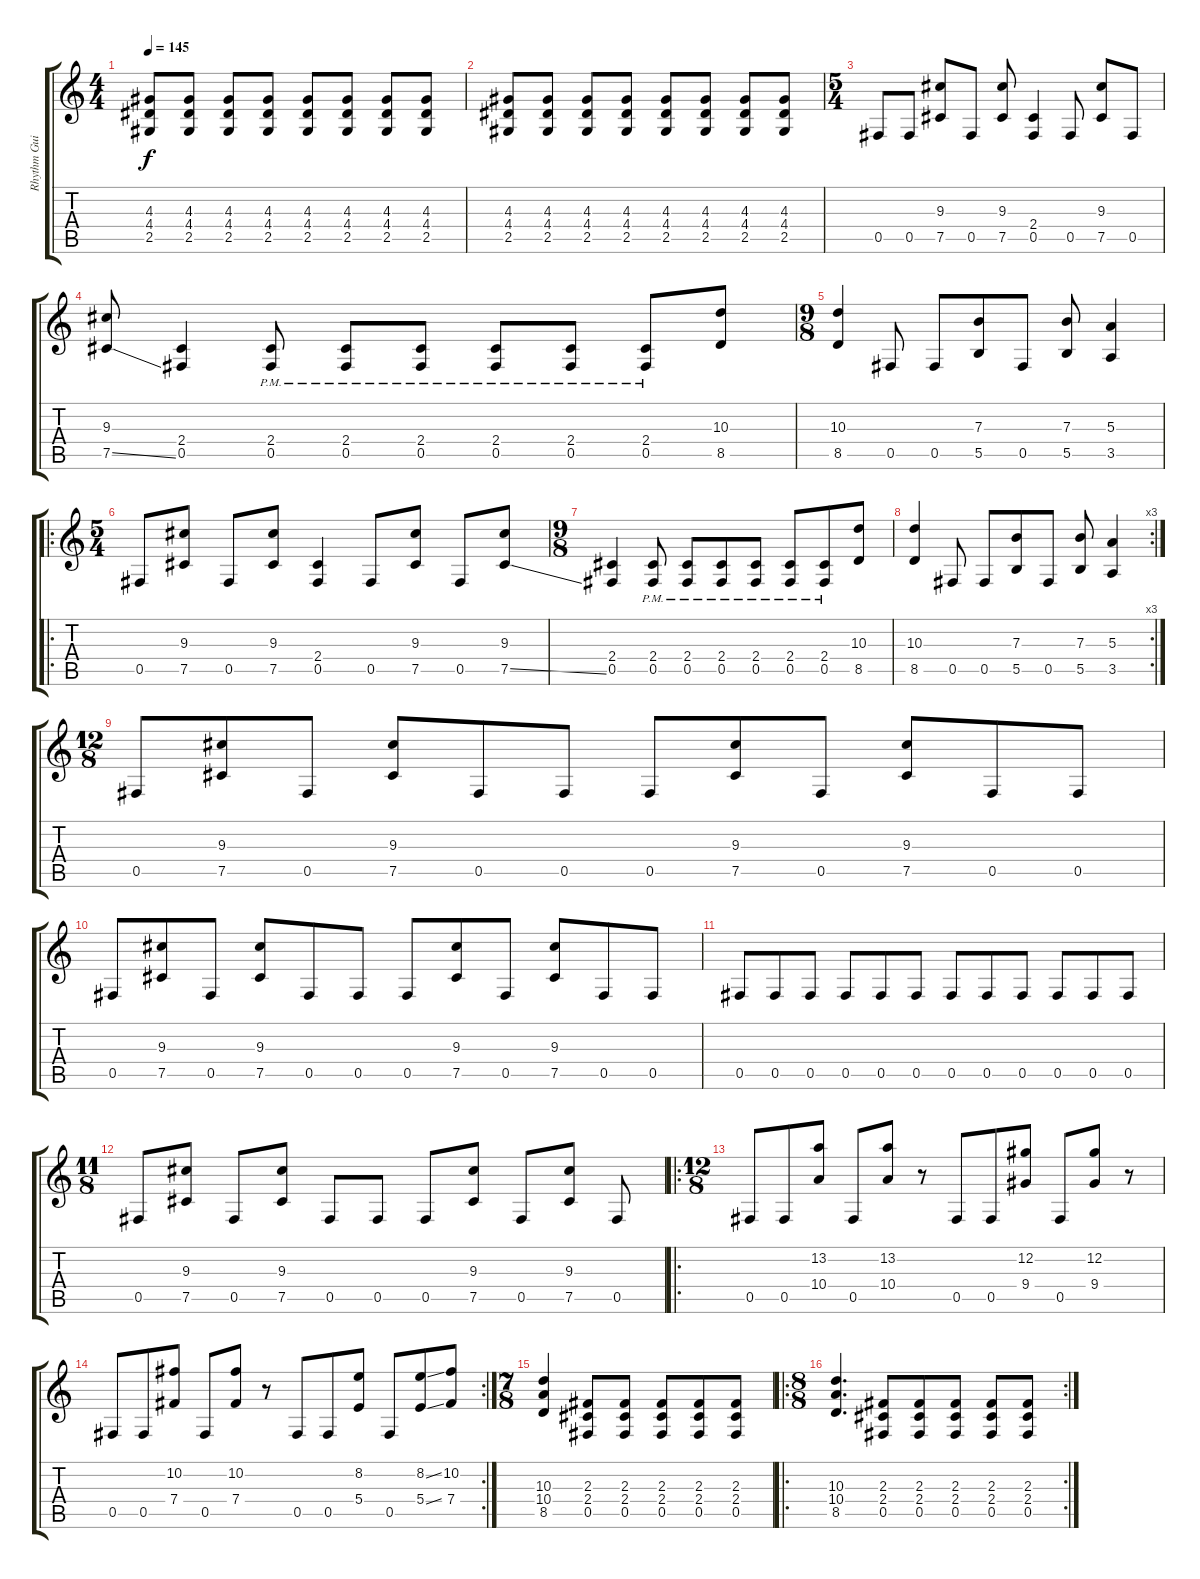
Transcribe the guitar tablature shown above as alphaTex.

\track ("Rhythm Guitar 1" "Rhythm Gui") {instrument distortionguitar}
\staff {score tabs}
\tuning (Db4 Ab3 E3 B2 Gb2 B1) {hide}
\ts (4 4)
\tempo 145
\clef g2
\ks c
(4.3 4.4 2.5).8{dy f} (4.3 4.4 2.5).8 (4.3 4.4 2.5).8 (4.3 4.4 2.5).8 (4.3 4.4 2.5).8 (4.3 4.4 2.5).8 (4.3 4.4 2.5).8 (4.3 4.4 2.5).8 |
(4.3 4.4 2.5).8 (4.3 4.4 2.5).8 (4.3 4.4 2.5).8 (4.3 4.4 2.5).8 (4.3 4.4 2.5).8 (4.3 4.4 2.5).8 (4.3 4.4 2.5).8 (4.3 4.4 2.5).8 |
\ts (5 4)
0.5.8 0.5.8 (9.3 7.5).8 0.5.8 (9.3 7.5).8 (2.4 0.5).4 0.5.8 (9.3 7.5).8 0.5.8 |
(9.3 7.5{ss}).8 (2.4 0.5).4 (2.4{pm} 0.5{pm}).8 (2.4{pm} 0.5{pm}).8 (2.4{pm} 0.5{pm}).8 (2.4{pm} 0.5{pm}).8 (2.4{pm} 0.5{pm}).8 (2.4{pm} 0.5{pm}).8 (10.3 8.5).8 |
\ts (9 8)
(10.3 8.5).4 0.5.8 0.5.8 (7.3 5.5).8 0.5.8 (7.3 5.5).8 (5.3 3.5).4 |
\ro
\ts (5 4)
0.5.8 (9.3 7.5).8 0.5.8 (9.3 7.5).8 (2.4 0.5).4 0.5.8 (9.3 7.5).8 0.5.8 (9.3 7.5{ss}).8 |
\ts (9 8)
(2.4 0.5).4 (2.4{pm} 0.5{pm}).8 (2.4{pm} 0.5{pm}).8 (2.4{pm} 0.5{pm}).8 (2.4{pm} 0.5{pm}).8 (2.4{pm} 0.5{pm}).8 (2.4{pm} 0.5{pm}).8 (10.3 8.5).8 |
\rc 3
(10.3 8.5).4 0.5.8 0.5.8 (7.3 5.5).8 0.5.8 (7.3 5.5).8 (5.3 3.5).4 |
\ts (12 8)
0.5.8 (9.3 7.5).8 0.5.8 (9.3 7.5).8 0.5.8 0.5.8 0.5.8 (9.3 7.5).8 0.5.8 (9.3 7.5).8 0.5.8 0.5.8 |
0.5.8 (9.3 7.5).8 0.5.8 (9.3 7.5).8 0.5.8 0.5.8 0.5.8 (9.3 7.5).8 0.5.8 (9.3 7.5).8 0.5.8 0.5.8 |
0.5.8 0.5.8 0.5.8 0.5.8 0.5.8 0.5.8 0.5.8 0.5.8 0.5.8 0.5.8 0.5.8 0.5.8 |
\ts (11 8)
0.5.8 (9.3 7.5).8 0.5.8 (9.3 7.5).8 0.5.8 0.5.8 0.5.8 (9.3 7.5).8 0.5.8 (9.3 7.5).8 0.5.8 |
\ro
\ts (12 8)
0.5.8 0.5.8 (13.2 10.4).8 0.5.8 (13.2 10.4).8 r.8 0.5.8 0.5.8 (12.2 9.4).8 0.5.8 (12.2 9.4).8 r.8 |
\rc 2
0.5.8 0.5.8 (10.2 7.4).8 0.5.8 (10.2 7.4).8 r.8 0.5.8 0.5.8 (8.2 5.4).8 0.5.8 (8.2{ss} 5.4{ss}).8 (10.2 7.4).8 |
\ts (7 8)
(10.3 10.4 8.5).4 (2.3 2.4 0.5).8 (2.3 2.4 0.5).8 (2.3 2.4 0.5).8 (2.3 2.4 0.5).8 (2.3 2.4 0.5).8 |
\ro
\rc 2
\ts (8 8)
(10.3 10.4 8.5).4{d} (2.3 2.4 0.5).8 (2.3 2.4 0.5).8 (2.3 2.4 0.5).8 (2.3 2.4 0.5).8 (2.3 2.4 0.5).8
